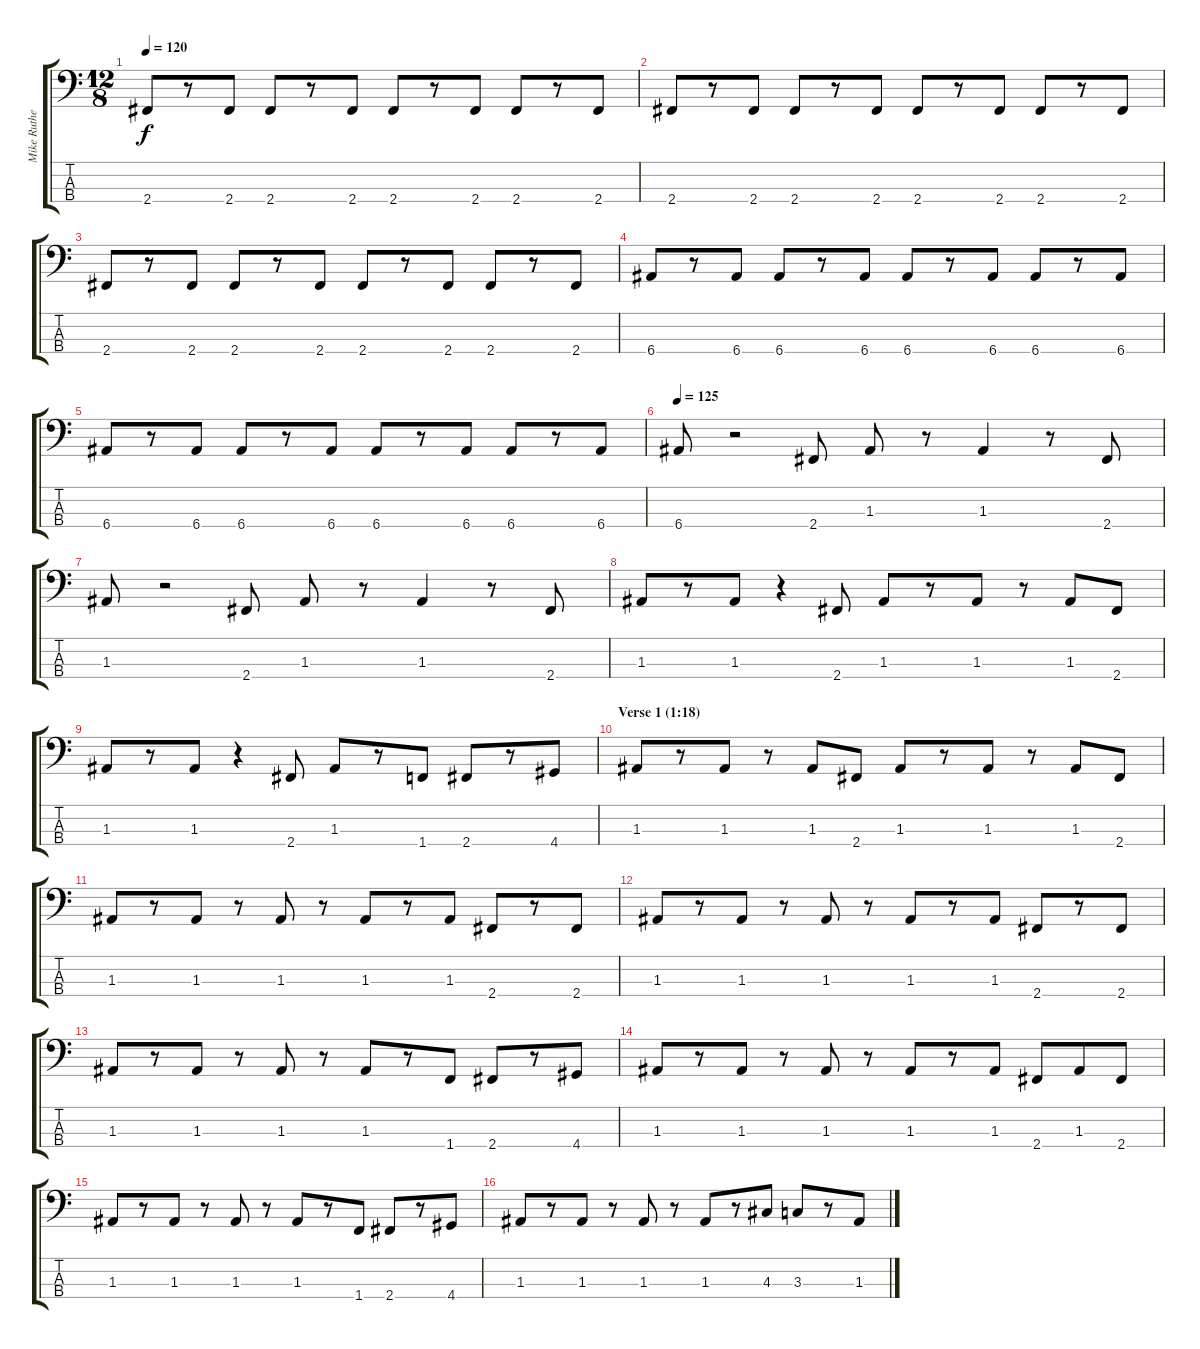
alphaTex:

\track ("Mike Rutherford (bass)" "Mike Ruthe") {instrument electricbassfinger}
\staff {score tabs}
\tuning (G2 D2 A1 E1) {hide}
\ts (12 8)
\tempo 120
\clef f4
\ks c
2.4.8{dy f} r.8 2.4.8 2.4.8 r.8 2.4.8 2.4.8 r.8 2.4.8 2.4.8 r.8 2.4.8 |
2.4.8 r.8 2.4.8 2.4.8 r.8 2.4.8 2.4.8 r.8 2.4.8 2.4.8 r.8 2.4.8 |
2.4.8 r.8 2.4.8 2.4.8 r.8 2.4.8 2.4.8 r.8 2.4.8 2.4.8 r.8 2.4.8 |
6.4.8 r.8 6.4.8 6.4.8 r.8 6.4.8 6.4.8 r.8 6.4.8 6.4.8 r.8 6.4.8 |
6.4.8 r.8 6.4.8 6.4.8 r.8 6.4.8 6.4.8 r.8 6.4.8 6.4.8 r.8 6.4.8 |
\tempo 125
6.4.8 r.2 2.4.8 1.3.8 r.8 1.3.4 r.8 2.4.8 |
1.3.8 r.2 2.4.8 1.3.8 r.8 1.3.4 r.8 2.4.8 |
1.3.8 r.8 1.3.8 r.4 2.4.8 1.3.8 r.8 1.3.8 r.8 1.3.8 2.4.8 |
1.3.8 r.8 1.3.8 r.4 2.4.8 1.3.8 r.8 1.4.8 2.4.8 r.8 4.4.8 |
\section ("" "Verse 1 (1:18)")
1.3.8 r.8 1.3.8 r.8 1.3.8 2.4.8 1.3.8 r.8 1.3.8 r.8 1.3.8 2.4.8 |
1.3.8 r.8 1.3.8 r.8 1.3.8 r.8 1.3.8 r.8 1.3.8 2.4.8 r.8 2.4.8 |
1.3.8 r.8 1.3.8 r.8 1.3.8 r.8 1.3.8 r.8 1.3.8 2.4.8 r.8 2.4.8 |
1.3.8 r.8 1.3.8 r.8 1.3.8 r.8 1.3.8 r.8 1.4.8 2.4.8 r.8 4.4.8 |
1.3.8 r.8 1.3.8 r.8 1.3.8 r.8 1.3.8 r.8 1.3.8 2.4.8 1.3.8 2.4.8 |
1.3.8 r.8 1.3.8 r.8 1.3.8 r.8 1.3.8 r.8 1.4.8 2.4.8 r.8 4.4.8 |
1.3.8 r.8 1.3.8 r.8 1.3.8 r.8 1.3.8 r.8 4.3.8 3.3.8 r.8 1.3.8
